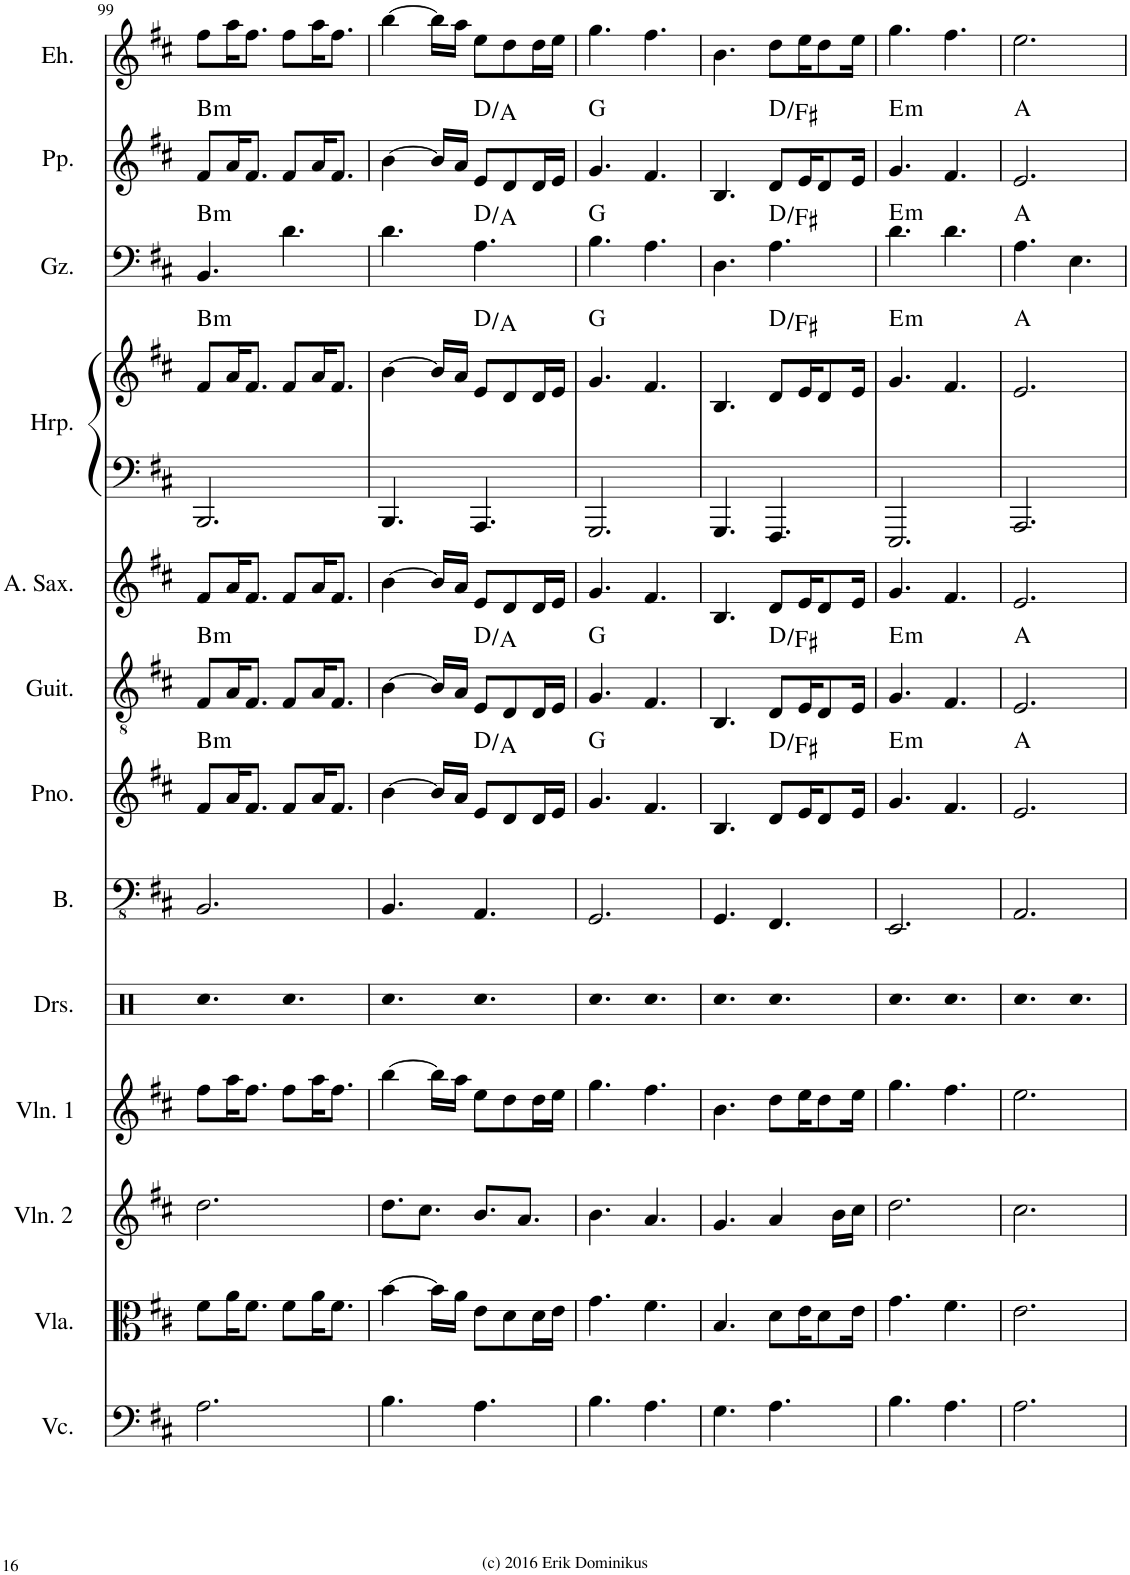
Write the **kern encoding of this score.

**kern	**kern	**kern	**kern	**kern	**kern	**kern	**harte	**kern	**harte	**kern	**kern	**kern	**harte	**kern	**harte	**kern	**harte	**kern
*part13	*part12	*part11	*part10	*part9	*part8	*part7	*part7	*part6	*part6	*part5	*part4	*part4	*part4	*part3	*part3	*part2	*part2	*part1
*staff14	*staff13	*staff12	*staff11	*staff10	*staff9	*staff8	*	*staff7	*	*staff6	*staff5	*staff4	*	*staff3	*	*staff2	*	*staff1
*I"Violoncello	*I"Viola	*I"Violin 2	*I"Violin 1	*I"Drumset	*I"Bass	*I"Piano	*	*I"Acoustic Guitar	*	*I"Alto Saxophone	*I"Harp	*	*	*I"Gu zheng	*	*I"Pi pa	*	*I"Er hu
*I'Vc.	*I'Vla.	*I'Vln. 2	*I'Vln. 1	*I'Drs.	*I'B.	*I'Pno.	*	*I'Guit.	*	*I'A. Sax.	*I'Hrp.	*	*	*I'Gz.	*	*I'Pp.	*	*I'Eh.
!!LO:PB:g=z
*clefF4	*clefC3	*clefG2	*clefG2	*clefX	*clefFv4	*clefG2	*	*clefGv2	*	*clefG2	*clefF4	*clefG2	*	*clefF4	*	*clefG2	*	*clefG2
*	*	*	*	*	*	*	*	*	*	*ITrd5c9	*	*	*	*	*	*	*	*
*k[f#c#]	*k[f#c#]	*k[f#c#]	*k[f#c#]	*k[]	*k[f#c#]	*k[f#c#]	*	*k[f#c#]	*	*k[f#c#]	*k[f#c#]	*k[f#c#]	*	*k[f#c#]	*	*k[f#c#]	*	*k[f#c#]
*M6/8	*M6/8	*M6/8	*M6/8	*M6/8	*M6/8	*M6/8	*	*M6/8	*	*M6/8	*M6/8	*M6/8	*	*M6/8	*	*M6/8	*	*M6/8
=99	=99	=99	=99	=99	=99	=99	=99	=99	=99	=99	=99	=99	=99	=99	=99	=99	=99	=99
!	!	!	!	!	!	!	!LO:H:kt=m	!	!LO:H:kt=m	!	!	!	!LO:H:kt=m	!	!LO:H:kt=m	!	!LO:H:kt=m	!
2.A\	8f#\L	2.dd\	8ff#\L	4.Rcc	2.BBB/	8f#/L	B:min	8F#/L	B:min	8f#/L	2.BBB/	8f#/L	B:min	4.BB/	B:min	8f#/L	B:min	8ff#\L
.	16a\K	.	16aa\K	.	.	16a/K	.	16A/K	.	16a/K	.	16a/K	.	.	.	16a/K	.	16aa\K
.	8.f#\J	.	8.ff#\J	.	.	8.f#/J	.	8.F#/J	.	8.f#/J	.	8.f#/J	.	.	.	8.f#/J	.	8.ff#\J
.	8f#\L	.	8ff#\L	4.Rcc	.	8f#/L	.	8F#/L	.	8f#/L	.	8f#/L	.	4.d\	.	8f#/L	.	8ff#\L
.	16a\K	.	16aa\K	.	.	16a/K	.	16A/K	.	16a/K	.	16a/K	.	.	.	16a/K	.	16aa\K
.	8.f#\J	.	8.ff#\J	.	.	8.f#/J	.	8.F#/J	.	8.f#/J	.	8.f#/J	.	.	.	8.f#/J	.	8.ff#\J
=100	=100	=100	=100	=100	=100	=100	=100	=100	=100	=100	=100	=100	=100	=100	=100	=100	=100	=100
4.B\	[4b\	8.dd\L	[4bb\	4.Rcc	4.BBB/	[4b\	.	[4B\	.	[4b\	4.BBB/	[4b\	.	4.d\	.	[4b\	.	[4bb\
.	.	8.cc#\J	.	.	.	.	.	.	.	.	.	.	.	.	.	.	.	.
.	16b\LL]	.	16bb\LL]	.	.	16b/LL]	.	16B/LL]	.	16b/LL]	.	16b/LL]	.	.	.	16b/LL]	.	16bb\LL]
.	16a\JJ	.	16aa\JJ	.	.	16a/JJ	.	16A/JJ	.	16a/JJ	.	16a/JJ	.	.	.	16a/JJ	.	16aa\JJ
4.A\	8e\L	8.b/L	8ee\L	4.Rcc	4.AAA/	8e/L	D:maj/5	8E/L	D:maj/5	8e/L	4.AAA/	8e/L	D:maj/5	4.A\	D:maj/5	8e/L	D:maj/5	8ee\L
.	8d\	.	8dd\	.	.	8d/	.	8D/	.	8d/	.	8d/	.	.	.	8d/	.	8dd\
.	.	8.a/J	.	.	.	.	.	.	.	.	.	.	.	.	.	.	.	.
.	16d\L	.	16dd\L	.	.	16d/L	.	16D/L	.	16d/L	.	16d/L	.	.	.	16d/L	.	16dd\L
.	16e\JJ	.	16ee\JJ	.	.	16e/JJ	.	16E/JJ	.	16e/JJ	.	16e/JJ	.	.	.	16e/JJ	.	16ee\JJ
=101	=101	=101	=101	=101	=101	=101	=101	=101	=101	=101	=101	=101	=101	=101	=101	=101	=101	=101
4.B\	4.g\	4.b\	4.gg\	4.Rcc	2.GGG/	4.g/	G:maj	4.G/	G:maj	4.g/	2.GGG/	4.g/	G:maj	4.B\	G:maj	4.g/	G:maj	4.gg\
4.A\	4.f#\	4.a/	4.ff#\	4.Rcc	.	4.f#/	.	4.F#/	.	4.f#/	.	4.f#/	.	4.A\	.	4.f#/	.	4.ff#\
=102	=102	=102	=102	=102	=102	=102	=102	=102	=102	=102	=102	=102	=102	=102	=102	=102	=102	=102
4.G\	4.B/	4.g/	4.b\	4.Rcc	4.GGG/	4.B/	.	4.BB/	.	4.B/	4.GGG/	4.B/	.	4.D\	.	4.B/	.	4.b\
4.A\	8d\L	4a/	8dd\L	4.Rcc	4.FFF#/	8d/L	D:maj/3	8D/L	D:maj/3	8d/L	4.FFF#/	8d/L	D:maj/3	4.A\	D:maj/3	8d/L	D:maj/3	8dd\L
.	16e\K	.	16ee\K	.	.	16e/K	.	16E/K	.	16e/K	.	16e/K	.	.	.	16e/K	.	16ee\K
.	8d\	.	8dd\	.	.	8d/	.	8D/	.	8d/	.	8d/	.	.	.	8d/	.	8dd\
.	.	16b\LL	.	.	.	.	.	.	.	.	.	.	.	.	.	.	.	.
.	16e\Jk	16cc#\JJ	16ee\Jk	.	.	16e/Jk	.	16E/Jk	.	16e/Jk	.	16e/Jk	.	.	.	16e/Jk	.	16ee\Jk
=103	=103	=103	=103	=103	=103	=103	=103	=103	=103	=103	=103	=103	=103	=103	=103	=103	=103	=103
!	!	!	!	!	!	!	!LO:H:kt=m	!	!LO:H:kt=m	!	!	!	!LO:H:kt=m	!	!LO:H:kt=m	!	!LO:H:kt=m	!
4.B\	4.g\	2.dd\	4.gg\	4.Rcc	2.EEE/	4.g/	E:min	4.G/	E:min	4.g/	2.EEE/	4.g/	E:min	4.d\	E:min	4.g/	E:min	4.gg\
4.A\	4.f#\	.	4.ff#\	4.Rcc	.	4.f#/	.	4.F#/	.	4.f#/	.	4.f#/	.	4.d\	.	4.f#/	.	4.ff#\
=104	=104	=104	=104	=104	=104	=104	=104	=104	=104	=104	=104	=104	=104	=104	=104	=104	=104	=104
2.A\	2.e\	2.cc#\	2.ee\	4.Rcc	2.AAA/	2.e/	A:maj	2.E/	A:maj	2.e/	2.AAA/	2.e/	A:maj	4.A\	A:maj	2.e/	A:maj	2.ee\
.	.	.	.	4.Rcc	.	.	.	.	.	.	.	.	.	4.E\	.	.	.	.
=	=	=	=	=	=	=	=	=	=	=	=	=	=	=	=	=	=	=
*-	*-	*-	*-	*-	*-	*-	*-	*-	*-	*-	*-	*-	*-	*-	*-	*-	*-	*-
